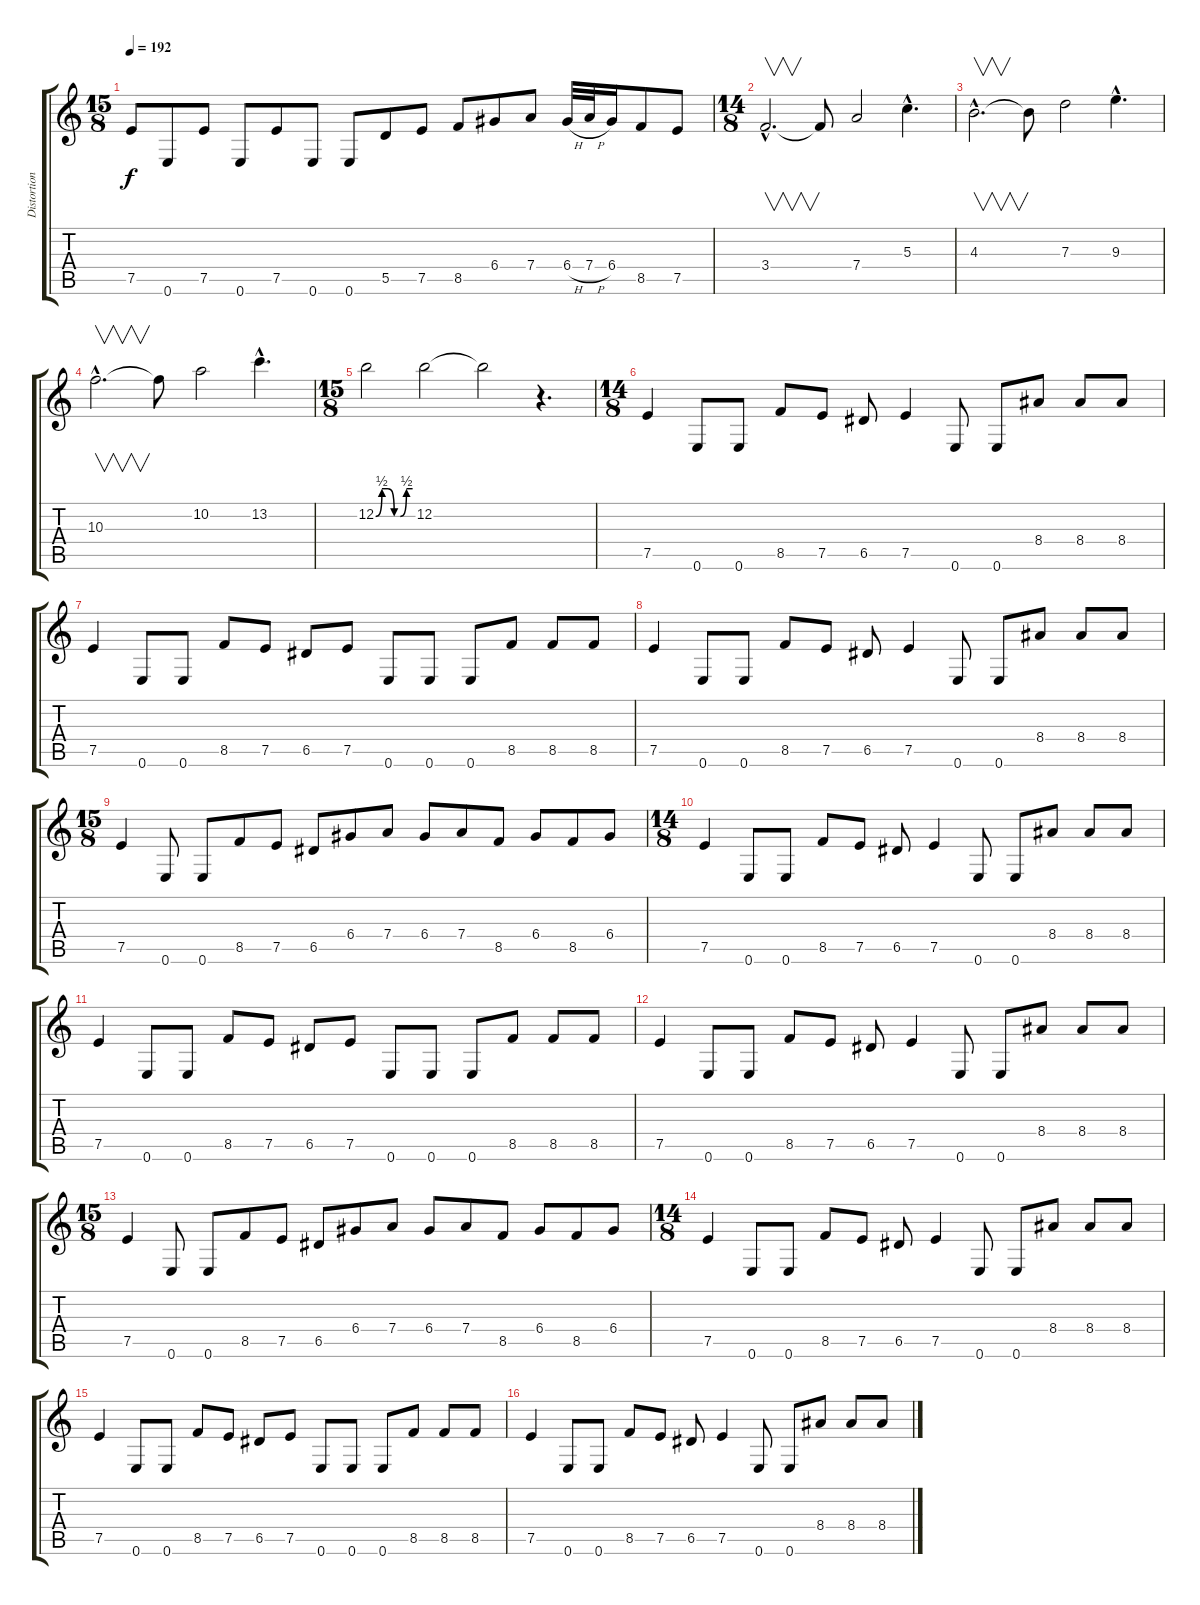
\track ("Distortion Guitar 2" "Distortion") {instrument distortionguitar}
\staff {score tabs}
\tuning (E4 B3 G3 D3 A2 E2) {hide}
\ts (15 8)
\tempo 192
\clef g2
\ks c
7.5.8{dy f} 0.6.8 7.5.8 0.6.8 7.5.8 0.6.8 0.6.8 5.5.8 7.5.8 8.5.8 6.4.8 7.4.8 6.4{h}.32 7.4{h}.32 6.4.16 8.5.8 7.5.8 |
\ts (14 8)
3.4{hac}.2{v d volume 16 balance 0 instrument guitarharmonics} 3.4{t}.8 7.4.2{instrument distortionguitar} 5.3{hac}.4{d} |
4.3{hac}.2{v d instrument guitarharmonics} 4.3{t}.8 7.3.2{instrument distortionguitar} 9.3{hac}.4{d} |
10.3{hac}.2{v d} 10.3{t}.8 10.2.2 13.2{hac}.4{d} |
\ts (15 8)
12.2{be (custom 0 0 10 2 20 2 30 0 40 0 50 2 60 2)}.2 12.2.2 12.2{t}.2 r.4{d} |
\ts (14 8)
7.5.4{volume 14 balance 8} 0.6.8 0.6.8 8.5.8 7.5.8 6.5.8 7.5.4 0.6.8 0.6.8 8.4.8 8.4.8 8.4.8 |
7.5.4 0.6.8 0.6.8 8.5.8 7.5.8 6.5.8 7.5.8 0.6.8 0.6.8 0.6.8 8.5.8 8.5.8 8.5.8 |
7.5.4 0.6.8 0.6.8 8.5.8 7.5.8 6.5.8 7.5.4 0.6.8 0.6.8 8.4.8 8.4.8 8.4.8 |
\ts (15 8)
7.5.4 0.6.8 0.6.8 8.5.8 7.5.8 6.5.8 6.4.8 7.4.8 6.4.8 7.4.8 8.5.8 6.4.8 8.5.8 6.4.8 |
\ts (14 8)
7.5.4 0.6.8 0.6.8 8.5.8 7.5.8 6.5.8 7.5.4 0.6.8 0.6.8 8.4.8 8.4.8 8.4.8 |
7.5.4 0.6.8 0.6.8 8.5.8 7.5.8 6.5.8 7.5.8 0.6.8 0.6.8 0.6.8 8.5.8 8.5.8 8.5.8 |
7.5.4 0.6.8 0.6.8 8.5.8 7.5.8 6.5.8 7.5.4 0.6.8 0.6.8 8.4.8 8.4.8 8.4.8 |
\ts (15 8)
7.5.4 0.6.8 0.6.8 8.5.8 7.5.8 6.5.8 6.4.8 7.4.8 6.4.8 7.4.8 8.5.8 6.4.8 8.5.8 6.4.8 |
\ts (14 8)
7.5.4 0.6.8 0.6.8 8.5.8 7.5.8 6.5.8 7.5.4 0.6.8 0.6.8 8.4.8 8.4.8 8.4.8 |
7.5.4 0.6.8 0.6.8 8.5.8 7.5.8 6.5.8 7.5.8 0.6.8 0.6.8 0.6.8 8.5.8 8.5.8 8.5.8 |
7.5.4 0.6.8 0.6.8 8.5.8 7.5.8 6.5.8 7.5.4 0.6.8 0.6.8 8.4.8 8.4.8 8.4.8
